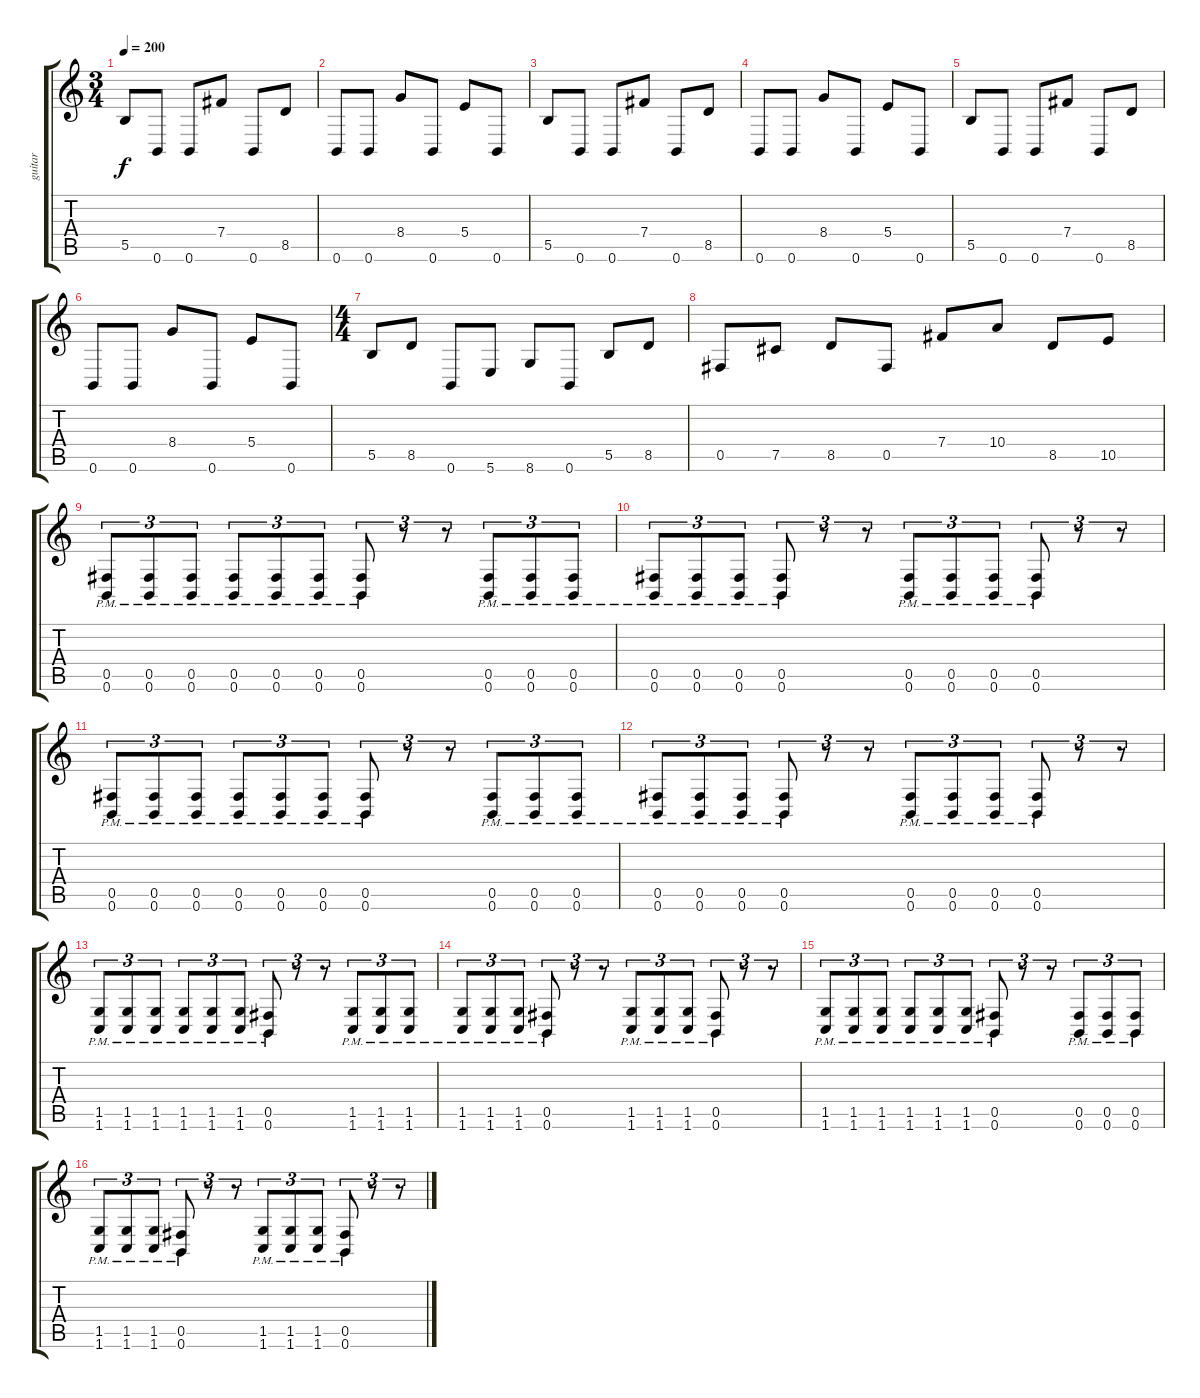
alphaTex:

\track ("guitar" "guitar") {instrument distortionguitar}
\staff {score tabs}
\tuning (Db4 Ab3 E3 B2 Gb2 B1) {hide}
\ts (3 4)
\tempo 200
\clef g2
\ks c
5.5.8{dy f} 0.6.8 0.6.8 7.4.8 0.6.8 8.5.8 |
0.6.8 0.6.8 8.4.8 0.6.8 5.4.8 0.6.8 |
5.5.8 0.6.8 0.6.8 7.4.8 0.6.8 8.5.8 |
0.6.8 0.6.8 8.4.8 0.6.8 5.4.8 0.6.8 |
5.5.8 0.6.8 0.6.8 7.4.8 0.6.8 8.5.8 |
0.6.8 0.6.8 8.4.8 0.6.8 5.4.8 0.6.8 |
\ts (4 4)
5.5.8 8.5.8 0.6.8 5.6.8 8.6.8 0.6.8 5.5.8 8.5.8 |
0.5.8 7.5.8 8.5.8 0.5.8 7.4.8 10.4.8 8.5.8 10.5.8 |
(0.5{pm} 0.6{pm}).8{tu (3 2)} (0.5{pm} 0.6{pm}).8{tu (3 2)} (0.5{pm} 0.6{pm}).8{tu (3 2)} (0.5{pm} 0.6{pm}).8{tu (3 2)} (0.5{pm} 0.6{pm}).8{tu (3 2)} (0.5{pm} 0.6{pm}).8{tu (3 2)} (0.5{pm} 0.6{pm}).8{tu (3 2)} r.8{tu (3 2)} r.8{tu (3 2)} (0.5{pm} 0.6{pm}).8{tu (3 2)} (0.5{pm} 0.6{pm}).8{tu (3 2)} (0.5{pm} 0.6{pm}).8{tu (3 2)} |
(0.5{pm} 0.6{pm}).8{tu (3 2)} (0.5{pm} 0.6{pm}).8{tu (3 2)} (0.5{pm} 0.6{pm}).8{tu (3 2)} (0.5{pm} 0.6{pm}).8{tu (3 2)} r.8{tu (3 2)} r.8{tu (3 2)} (0.5{pm} 0.6{pm}).8{tu (3 2)} (0.5{pm} 0.6{pm}).8{tu (3 2)} (0.5{pm} 0.6{pm}).8{tu (3 2)} (0.5{pm} 0.6{pm}).8{tu (3 2)} r.8{tu (3 2)} r.8{tu (3 2)} |
(0.5{pm} 0.6{pm}).8{tu (3 2)} (0.5{pm} 0.6{pm}).8{tu (3 2)} (0.5{pm} 0.6{pm}).8{tu (3 2)} (0.5{pm} 0.6{pm}).8{tu (3 2)} (0.5{pm} 0.6{pm}).8{tu (3 2)} (0.5{pm} 0.6{pm}).8{tu (3 2)} (0.5{pm} 0.6{pm}).8{tu (3 2)} r.8{tu (3 2)} r.8{tu (3 2)} (0.5{pm} 0.6{pm}).8{tu (3 2)} (0.5{pm} 0.6{pm}).8{tu (3 2)} (0.5{pm} 0.6{pm}).8{tu (3 2)} |
(0.5{pm} 0.6{pm}).8{tu (3 2)} (0.5{pm} 0.6{pm}).8{tu (3 2)} (0.5{pm} 0.6{pm}).8{tu (3 2)} (0.5{pm} 0.6{pm}).8{tu (3 2)} r.8{tu (3 2)} r.8{tu (3 2)} (0.5{pm} 0.6{pm}).8{tu (3 2)} (0.5{pm} 0.6{pm}).8{tu (3 2)} (0.5{pm} 0.6{pm}).8{tu (3 2)} (0.5{pm} 0.6{pm}).8{tu (3 2)} r.8{tu (3 2)} r.8{tu (3 2)} |
(1.5{pm} 1.6{pm}).8{tu (3 2)} (1.5{pm} 1.6{pm}).8{tu (3 2)} (1.5{pm} 1.6{pm}).8{tu (3 2)} (1.5{pm} 1.6{pm}).8{tu (3 2)} (1.5{pm} 1.6{pm}).8{tu (3 2)} (1.5{pm} 1.6{pm}).8{tu (3 2)} (0.5{pm} 0.6{pm}).8{tu (3 2)} r.8{tu (3 2)} r.8{tu (3 2)} (1.5{pm} 1.6{pm}).8{tu (3 2)} (1.5{pm} 1.6{pm}).8{tu (3 2)} (1.5{pm} 1.6{pm}).8{tu (3 2)} |
(1.5{pm} 1.6{pm}).8{tu (3 2)} (1.5{pm} 1.6{pm}).8{tu (3 2)} (1.5{pm} 1.6{pm}).8{tu (3 2)} (0.5{pm} 0.6{pm}).8{tu (3 2)} r.8{tu (3 2)} r.8{tu (3 2)} (1.5{pm} 1.6{pm}).8{tu (3 2)} (1.5{pm} 1.6{pm}).8{tu (3 2)} (1.5{pm} 1.6{pm}).8{tu (3 2)} (0.5{pm} 0.6{pm}).8{tu (3 2)} r.8{tu (3 2)} r.8{tu (3 2)} |
(1.5{pm} 1.6{pm}).8{tu (3 2)} (1.5{pm} 1.6{pm}).8{tu (3 2)} (1.5{pm} 1.6{pm}).8{tu (3 2)} (1.5{pm} 1.6{pm}).8{tu (3 2)} (1.5{pm} 1.6{pm}).8{tu (3 2)} (1.5{pm} 1.6{pm}).8{tu (3 2)} (0.5{pm} 0.6{pm}).8{tu (3 2)} r.8{tu (3 2)} r.8{tu (3 2)} (0.5{pm} 0.6{pm}).8{tu (3 2)} (0.5{pm} 0.6{pm}).8{tu (3 2)} (0.5{pm} 0.6{pm}).8{tu (3 2)} |
(1.5{pm} 1.6{pm}).8{tu (3 2)} (1.5{pm} 1.6{pm}).8{tu (3 2)} (1.5{pm} 1.6{pm}).8{tu (3 2)} (0.5{pm} 0.6{pm}).8{tu (3 2)} r.8{tu (3 2)} r.8{tu (3 2)} (1.5{pm} 1.6{pm}).8{tu (3 2)} (1.5{pm} 1.6{pm}).8{tu (3 2)} (1.5{pm} 1.6{pm}).8{tu (3 2)} (0.5{pm} 0.6{pm}).8{tu (3 2)} r.8{tu (3 2)} r.8{tu (3 2)}
